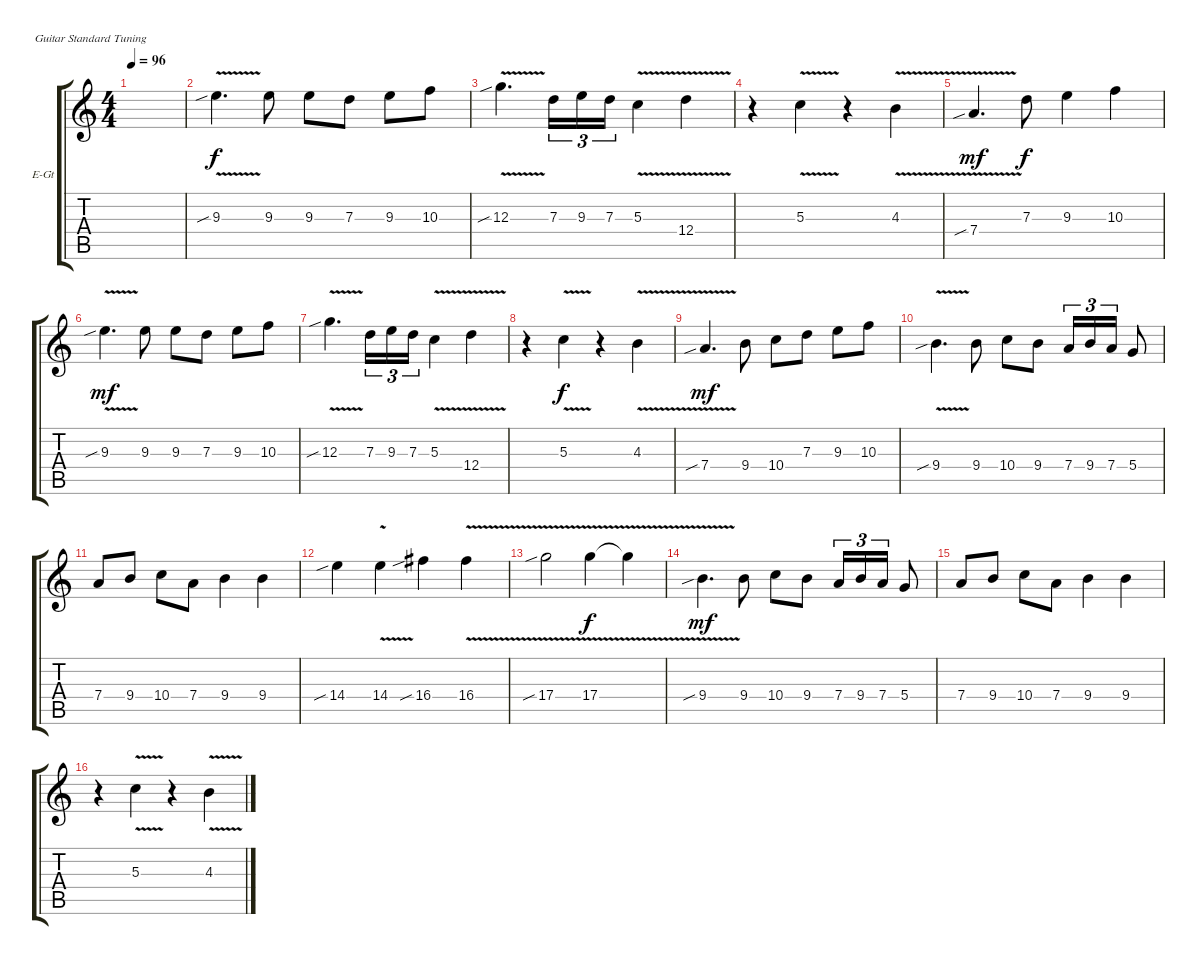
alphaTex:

\bracketExtendMode groupsimilarinstruments
\firstSystemTrackNameOrientation horizontal
\otherSystemsTrackNameOrientation horizontal
\track ("Harmony/Lead" "E-Gt") {instrument distortionguitar}
\staff {score tabs}
\tuning (E4 B3 G3 D3 A2 E2)
\ts (4 4)
\tempo 96
\clef g2
\scale
0.487395
\ks c
|
\scale
0.256303 9.3{v sib}.4{d} 9.3.8 9.3.8 7.3.8 9.3.8 10.3.8 |
\scale
0.256303 12.3{v sib}.4{d} 7.3.16{tu (3 2)} 9.3.16{tu (3 2)} 7.3.16{tu (3 2)} 5.3{v}.4 12.4{v}.4 |
\scale
0.333333 r.4 5.3{v}.4{dy f} r.4 4.3{v}.4 |
\scale
0.333333 7.4{v sib}.4{d dy mf} 7.3.8{dy f} 9.3.4 10.3.4 |
\scale
0.333333 9.3{v sib}.4{d dy mf} 9.3.8 9.3.8 7.3.8 9.3.8 10.3.8 |
\scale
0.333333 12.3{v sib}.4{d} 7.3.16{tu (3 2)} 9.3.16{tu (3 2)} 7.3.16{tu (3 2)} 5.3{v}.4 12.4{v}.4 |
\scale
0.333333 r.4 5.3{v}.4{dy f} r.4 4.3{v}.4 |
\scale
0.333333 7.4{v sib}.4{d dy mf} 9.4.8 10.4.8 7.3.8 9.3.8 10.3.8 |
\scale
0.333333 9.4{v sib}.4{d} 9.4.8 10.4.8 9.4.8 7.4.16{tu (3 2)} 9.4.16{tu (3 2)} 7.4.16{tu (3 2)} 5.4.8 |
\scale
0.333333 7.4.8 9.4.8 10.4.8 7.4.8 9.4.4 9.4.4 |
\scale
0.333333 14.4{sib}.4 14.4{v}.4 16.4{sib}.4 16.4{v}.4 |
\scale
0.333333 17.4{v sib}.2 17.4{v}.4{dy f} 17.4{v t}.4 |
\scale
0.333333 9.4{v sib}.4{d dy mf} 9.4.8 10.4.8 9.4.8 7.4.16{tu (3 2)} 9.4.16{tu (3 2)} 7.4.16{tu (3 2)} 5.4.8 |
\scale
0.333333 7.4.8 9.4.8 10.4.8 7.4.8 9.4.4 9.4.4 |
\scale
0.333333 r.4 5.3{v}.4 r.4 4.3{v}.4
